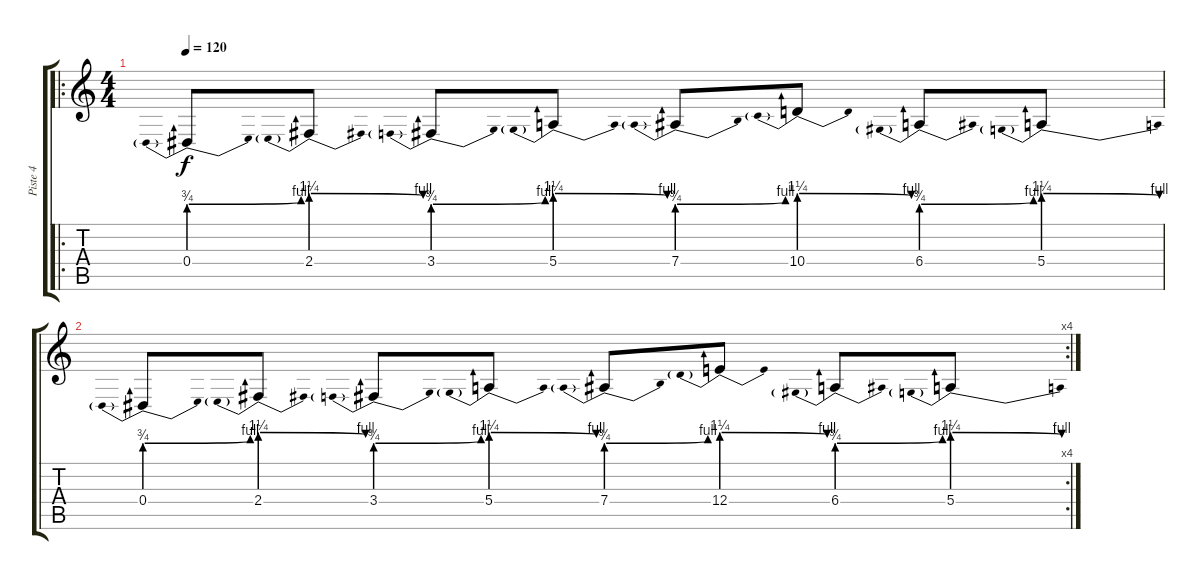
\track ("Piste 4" "Piste 4") {instrument harpsichord}
\staff {score tabs}
\tuning (E4 B3 G3 D3 A2 E2) {hide}
\ro
\ts (4 4)
\tempo 120
\clef g2
\ks c
0.4{be (prebendbend 0 3 60 4)}.8{dy f} 2.4{be (prebendrelease 0 5 60 4)}.8 3.4{be (prebendbend 0 3 60 4)}.8 5.4{be (prebendrelease 0 5 60 4)}.8 7.4{be (prebendbend 0 3 60 4)}.8 10.4{be (prebendrelease 0 5 60 4)}.8 6.4{be (prebendbend 0 3 60 4)}.8 5.4{be (prebendrelease 0 5 60 4)}.8 |
\rc 4
0.4{be (prebendbend 0 3 60 4)}.8 2.4{be (prebendrelease 0 5 60 4)}.8 3.4{be (prebendbend 0 3 60 4)}.8 5.4{be (prebendrelease 0 5 60 4)}.8 7.4{be (prebendbend 0 3 60 4)}.8 12.4{be (prebendrelease 0 5 60 4)}.8 6.4{be (prebendbend 0 3 60 4)}.8 5.4{be (prebendrelease 0 5 60 4)}.8
